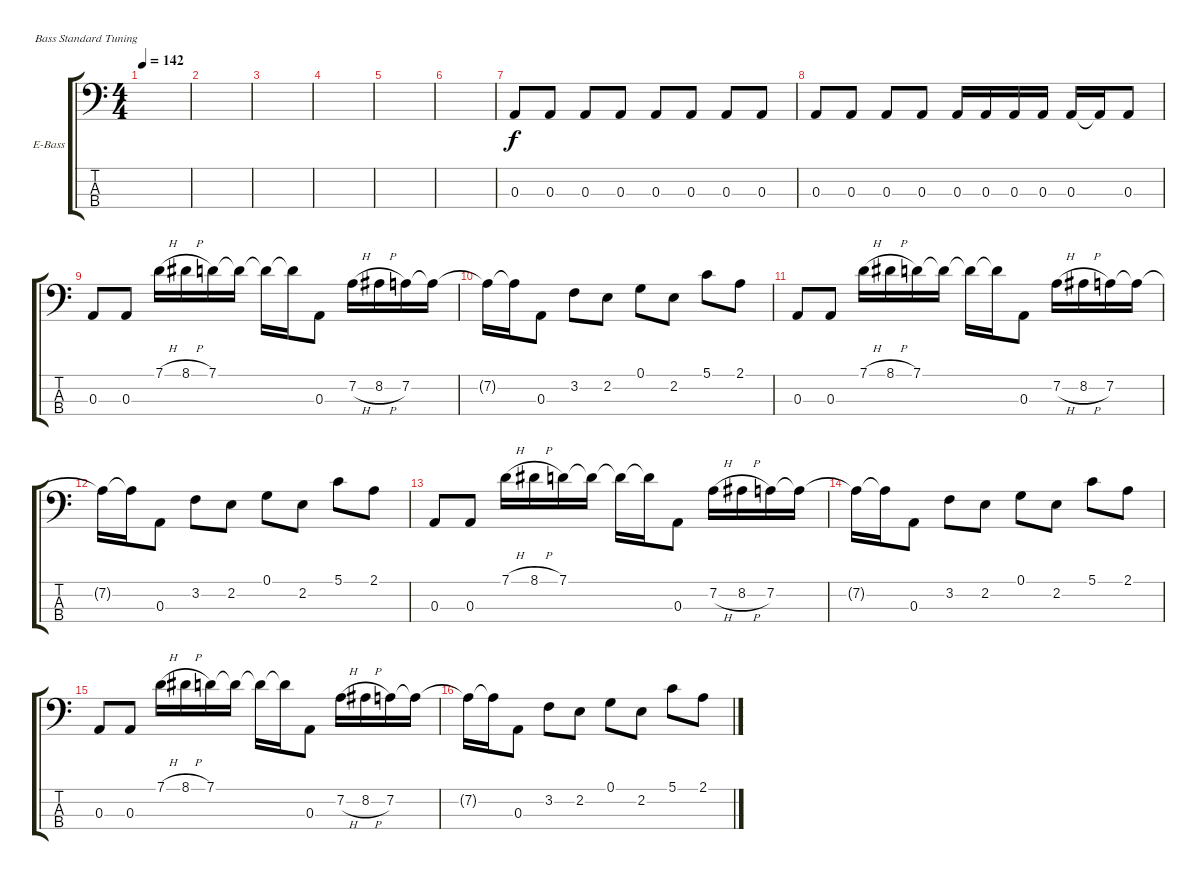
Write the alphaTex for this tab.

\defaultSystemsLayout 4
\bracketExtendMode groupsimilarinstruments
\firstSystemTrackNameOrientation horizontal
\otherSystemsTrackNameOrientation horizontal
\track ("Electric Bass" "E-Bass") {instrument electricbassfinger}
\staff {score tabs}
\tuning (G2 D2 A1 E1)
\ts (4 4)
\tempo 142
\clef f4
\ks c
|
|
|
|
|
|
0.3.8 0.3.8 0.3.8 0.3.8 0.3.8 0.3.8 0.3.8 0.3.8 |
0.3.8 0.3.8 0.3.8 0.3.8 0.3.16 0.3.16 0.3.16 0.3.16 0.3.16 0.3{t}.16 0.3.8 |
0.3.8 0.3.8 7.1{h}.16 8.1{h}.16 7.1.16 7.1{t}.16 7.1{t}.16 7.1{t}.16 0.3.8 7.2{h}.16 8.2{h}.16 7.2.16 7.2{t}.16 |
7.2{t}.16 7.2{t}.16 0.3.8 3.2.8 2.2.8 0.1.8 2.2.8 5.1.8 2.1.8 |
0.3.8 0.3.8 7.1{h}.16 8.1{h}.16 7.1.16 7.1{t}.16 7.1{t}.16 7.1{t}.16 0.3.8 7.2{h}.16 8.2{h}.16 7.2.16 7.2{t}.16 |
7.2{t}.16 7.2{t}.16 0.3.8 3.2.8 2.2.8 0.1.8 2.2.8 5.1.8 2.1.8 |
0.3.8 0.3.8 7.1{h}.16 8.1{h}.16 7.1.16 7.1{t}.16 7.1{t}.16 7.1{t}.16 0.3.8 7.2{h}.16 8.2{h}.16 7.2.16 7.2{t}.16 |
7.2{t}.16 7.2{t}.16 0.3.8 3.2.8 2.2.8 0.1.8 2.2.8 5.1.8 2.1.8 |
0.3.8 0.3.8 7.1{h}.16 8.1{h}.16 7.1.16 7.1{t}.16 7.1{t}.16 7.1{t}.16 0.3.8 7.2{h}.16 8.2{h}.16 7.2.16 7.2{t}.16 |
7.2{t}.16 7.2{t}.16 0.3.8 3.2.8 2.2.8 0.1.8 2.2.8 5.1.8 2.1.8
